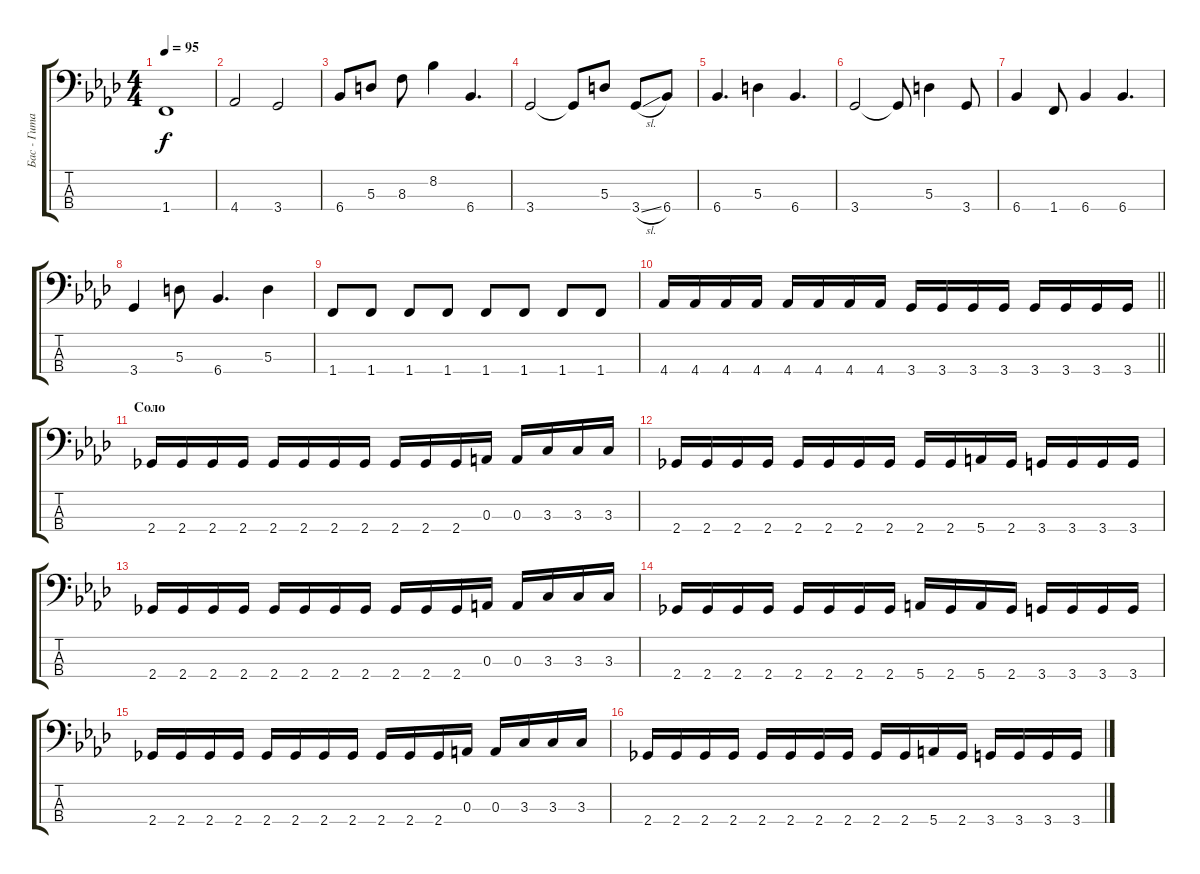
\track ("Бас - Гитара" "Бас - Гита") {instrument electricbasspick}
\staff {score tabs}
\tuning (G2 D2 A1 E1) {hide}
\ts (4 4)
\tempo 95
\clef f4
\ks ab
1.4.1{dy f} |
4.4.2 3.4.2 |
6.4.8 5.3.8 8.3.8 8.2.4 6.4.4{d} |
3.4.2 3.4{t}.8 5.3.8 3.4{sl}.8 6.4.8 |
6.4.4{d} 5.3.4 6.4.4{d} |
3.4.2 3.4{t}.8 5.3.4 3.4.8 |
6.4.4 1.4.8 6.4.4 6.4.4{d} |
3.4.4 5.3.8 6.4.4{d} 5.3.4 |
1.4.8 1.4.8 1.4.8 1.4.8 1.4.8 1.4.8 1.4.8 1.4.8 |
\barLineRight lightlight
4.4.16 4.4.16 4.4.16 4.4.16 4.4.16 4.4.16 4.4.16 4.4.16 3.4.16 3.4.16 3.4.16 3.4.16 3.4.16 3.4.16 3.4.16 3.4.16 |
\section ("" "Соло")
2.4.16 2.4.16 2.4.16 2.4.16 2.4.16 2.4.16 2.4.16 2.4.16 2.4.16 2.4.16 2.4.16 0.3.16 0.3.16 3.3.16 3.3.16 3.3.16 |
2.4.16 2.4.16 2.4.16 2.4.16 2.4.16 2.4.16 2.4.16 2.4.16 2.4.16 2.4.16 5.4.16 2.4.16 3.4.16 3.4.16 3.4.16 3.4.16 |
2.4.16 2.4.16 2.4.16 2.4.16 2.4.16 2.4.16 2.4.16 2.4.16 2.4.16 2.4.16 2.4.16 0.3.16 0.3.16 3.3.16 3.3.16 3.3.16 |
2.4.16 2.4.16 2.4.16 2.4.16 2.4.16 2.4.16 2.4.16 2.4.16 5.4.16 2.4.16 5.4.16 2.4.16 3.4.16 3.4.16 3.4.16 3.4.16 |
2.4.16 2.4.16 2.4.16 2.4.16 2.4.16 2.4.16 2.4.16 2.4.16 2.4.16 2.4.16 2.4.16 0.3.16 0.3.16 3.3.16 3.3.16 3.3.16 |
2.4.16 2.4.16 2.4.16 2.4.16 2.4.16 2.4.16 2.4.16 2.4.16 2.4.16 2.4.16 5.4.16 2.4.16 3.4.16 3.4.16 3.4.16 3.4.16
